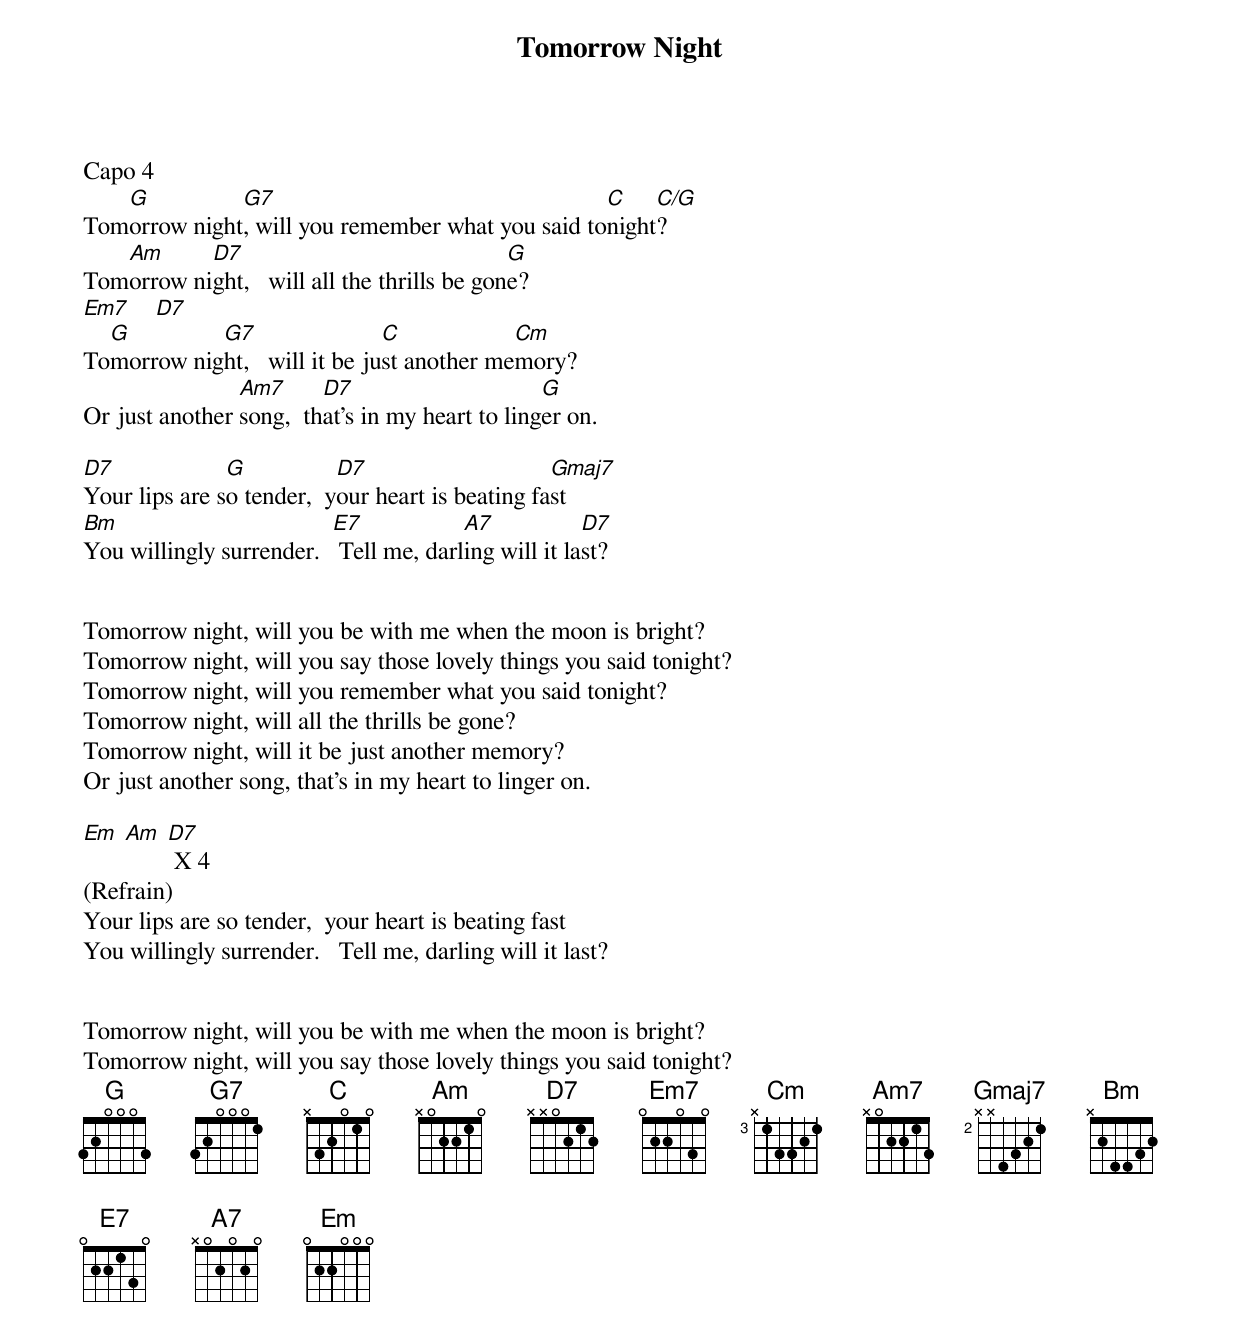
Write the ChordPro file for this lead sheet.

{title:Tomorrow Night}
Capo 4
Tom[G]orrow night[G7], will you remember what you said to[C]night[C/G]?
Tom[Am]orrow ni[D7]ght,   will all the thrills be gon[G]e?
[Em7]    [D7]
To[G]morrow nig[G7]ht,   will it be ju[C]st another me[Cm]mory?
Or just another [Am7]song,  th[D7]at's in my heart to ling[G]er on.

[D7]Your lips are s[G]o tender,  y[D7]our heart is beating fa[Gmaj7]st
[Bm]You willingly surrender.  [E7] Tell me, darl[A7]ing will it la[D7]st?


Tomorrow night, will you be with me when the moon is bright?
Tomorrow night, will you say those lovely things you said tonight?
Tomorrow night, will you remember what you said tonight?
Tomorrow night, will all the thrills be gone?
Tomorrow night, will it be just another memory?
Or just another song, that's in my heart to linger on.

[Em] [Am] [D7] X 4
(Refrain)
Your lips are so tender,  your heart is beating fast
You willingly surrender.   Tell me, darling will it last?


Tomorrow night, will you be with me when the moon is bright?
Tomorrow night, will you say those lovely things you said tonight?
